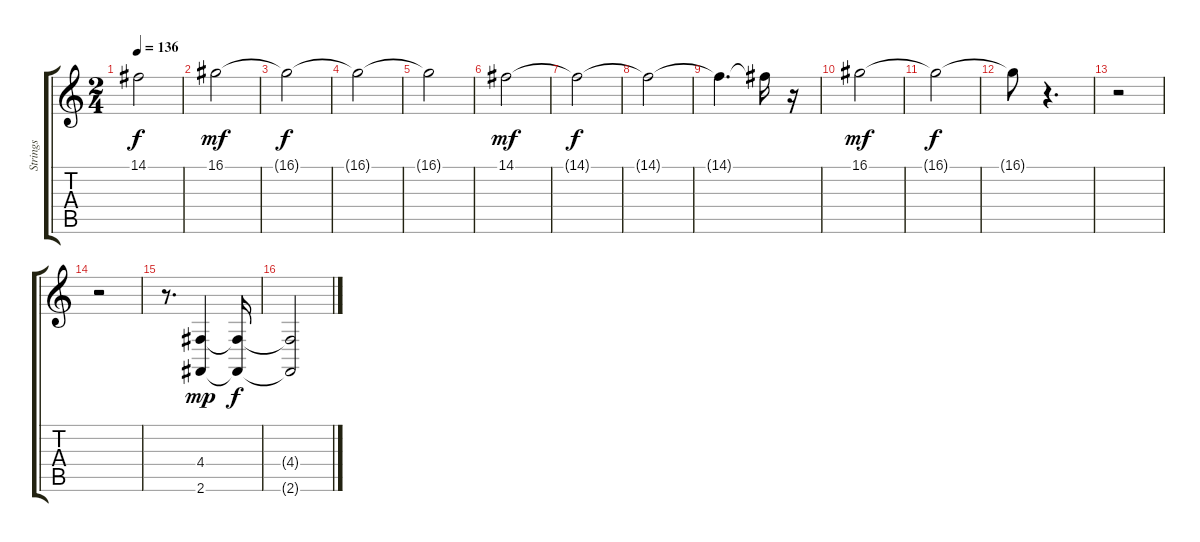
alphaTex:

\track ("Strings" "Strings") {instrument stringensemble1}
\staff {score tabs}
\tuning (E4 B3 G3 D3 A2 E2) {hide}
\ts (2 4)
\tempo 136
\clef g2
\ks c
14.1{t}.2{dy f} |
16.1.2{dy mf} |
16.1{t}.2{dy f} |
16.1{t}.2 |
16.1{t}.2 |
14.1.2{dy mf} |
14.1{t}.2{dy f} |
14.1{t}.2 |
14.1{t}.4{d} 14.1{t}.16 r.16 |
16.1.2{dy mf} |
16.1{t}.2{dy f} |
16.1{t}.8 r.4{d} |
r.2 |
r.2 |
r.8{d} (4.4 2.6).4{dy mp} (4.4{t} 2.6{t}).16{dy f} |
(4.4{t} 2.6{t}).2
